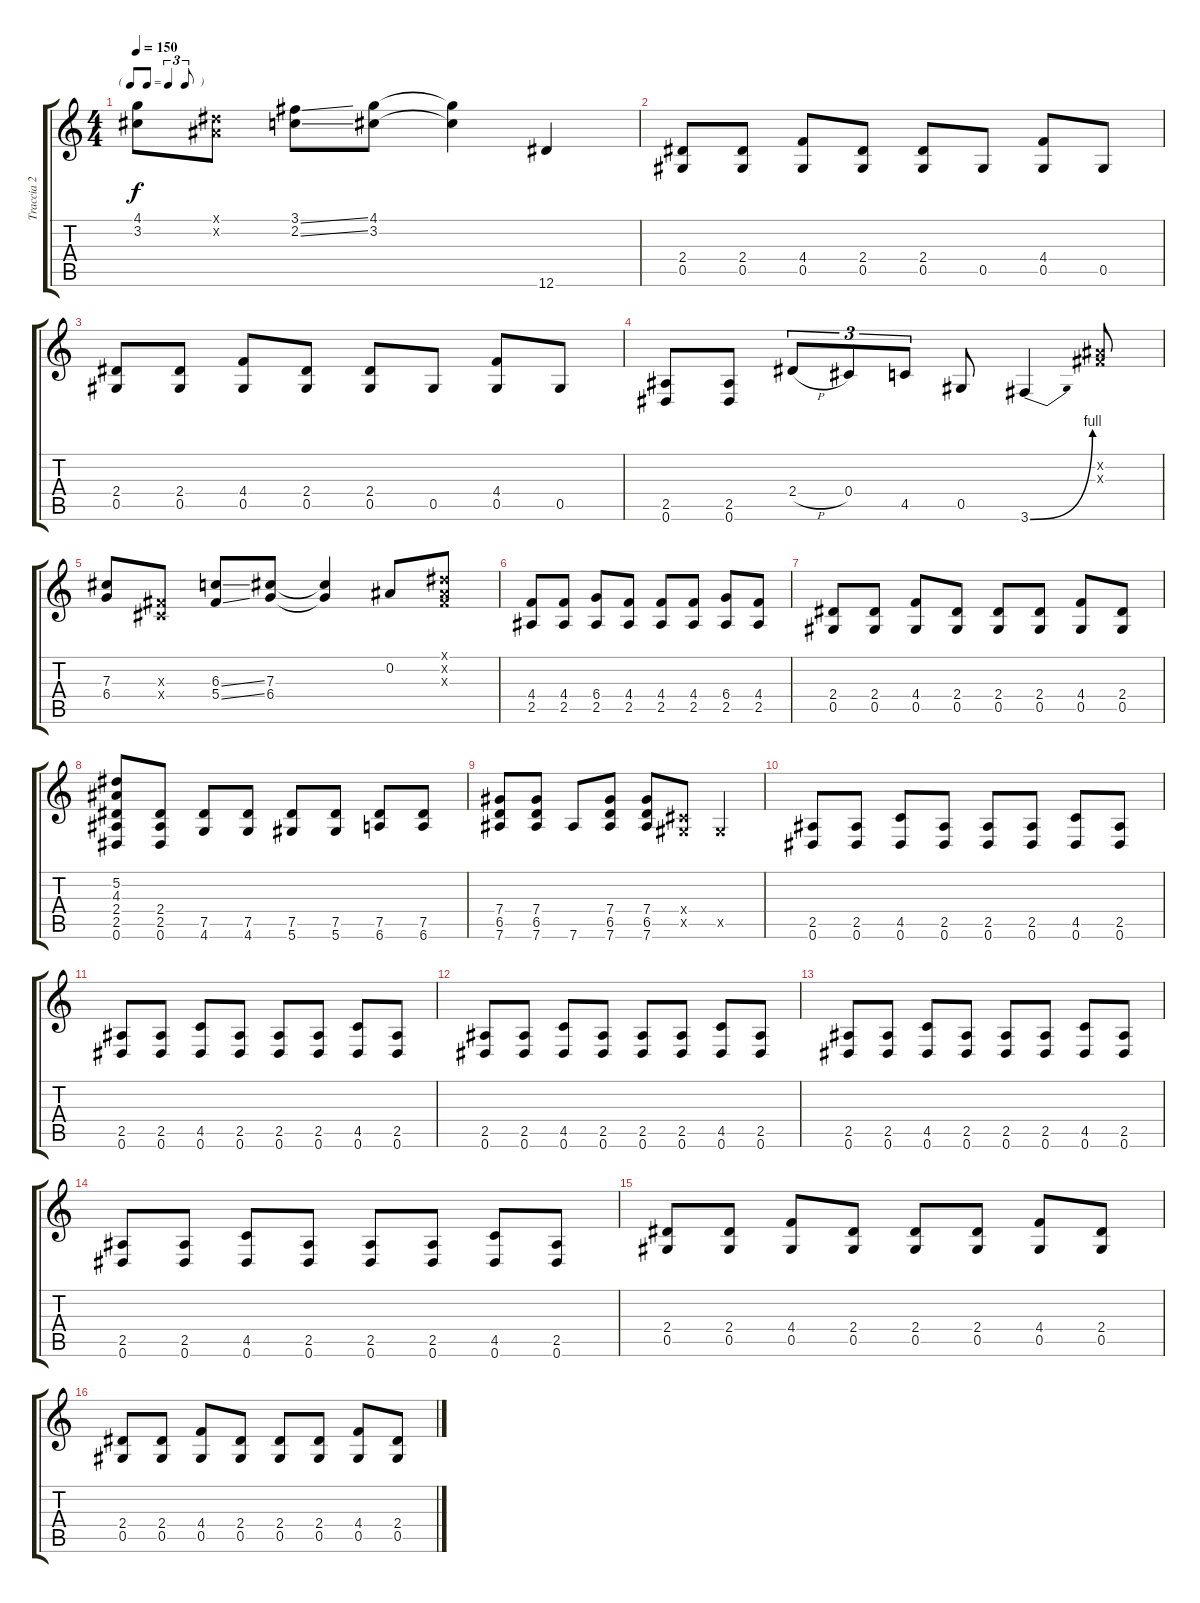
\track ("Traccia 2" "Traccia 2") {instrument overdrivenguitar}
\staff {score tabs}
\tuning (Eb4 Bb3 Gb3 Db3 Ab2 Eb2) {hide}
\ts (4 4)
\tf triplet8th
\tempo 150
\clef g2
\ks c
(4.1 3.2).8{dy f} (0.1{x} 0.2{x}).8 (3.1{ss} 2.2{ss}).8 (4.1 3.2).8 (4.1{t} 3.2{t}).4 12.6.4 |
(2.4 0.5).8 (2.4 0.5).8 (4.4 0.5).8 (2.4 0.5).8 (2.4 0.5).8 0.5.8 (4.4 0.5).8 0.5.8 |
(2.4 0.5).8 (2.4 0.5).8 (4.4 0.5).8 (2.4 0.5).8 (2.4 0.5).8 0.5.8 (4.4 0.5).8 0.5.8 |
(2.5 0.6).8 (2.5 0.6).8 2.4{h}.8{tu (3 2)} 0.4.8{tu (3 2)} 4.5.8{tu (3 2)} 0.5.8 3.6{be (bend 0 0 60 4)}.4 (0.2{x} 0.3{x}).8 |
(7.3 6.4).8 (0.3{x} 0.4{x}).8 (6.3{ss} 5.4{ss}).8 (7.3 6.4).8 (7.3{t} 6.4{t}).4 0.2.8 (0.1{x} 0.2{x} 0.3{x}).8 |
(4.4 2.5).8 (4.4 2.5).8 (6.4 2.5).8 (4.4 2.5).8 (4.4 2.5).8 (4.4 2.5).8 (6.4 2.5).8 (4.4 2.5).8 |
(2.4 0.5).8 (2.4 0.5).8 (4.4 0.5).8 (2.4 0.5).8 (2.4 0.5).8 (2.4 0.5).8 (4.4 0.5).8 (2.4 0.5).8 |
(5.2 4.3 2.4 2.5 0.6).8 (2.4 2.5 0.6).8 (7.5 4.6).8 (7.5 4.6).8 (7.5 5.6).8 (7.5 5.6).8 (7.5 6.6).8 (7.5 6.6).8 |
(7.4 6.5 7.6).8 (7.4 6.5 7.6).8 7.6.8 (7.4 6.5 7.6).8 (7.4 6.5 7.6).8 (0.4{x} 0.5{x}).8 0.5{x}.4 |
(2.5 0.6).8 (2.5 0.6).8 (4.5 0.6).8 (2.5 0.6).8 (2.5 0.6).8 (2.5 0.6).8 (4.5 0.6).8 (2.5 0.6).8 |
(2.5 0.6).8 (2.5 0.6).8 (4.5 0.6).8 (2.5 0.6).8 (2.5 0.6).8 (2.5 0.6).8 (4.5 0.6).8 (2.5 0.6).8 |
(2.5 0.6).8 (2.5 0.6).8 (4.5 0.6).8 (2.5 0.6).8 (2.5 0.6).8 (2.5 0.6).8 (4.5 0.6).8 (2.5 0.6).8 |
(2.5 0.6).8 (2.5 0.6).8 (4.5 0.6).8 (2.5 0.6).8 (2.5 0.6).8 (2.5 0.6).8 (4.5 0.6).8 (2.5 0.6).8 |
(2.5 0.6).8 (2.5 0.6).8 (4.5 0.6).8 (2.5 0.6).8 (2.5 0.6).8 (2.5 0.6).8 (4.5 0.6).8 (2.5 0.6).8 |
(2.4 0.5).8 (2.4 0.5).8 (4.4 0.5).8 (2.4 0.5).8 (2.4 0.5).8 (2.4 0.5).8 (4.4 0.5).8 (2.4 0.5).8 |
(2.4 0.5).8 (2.4 0.5).8 (4.4 0.5).8 (2.4 0.5).8 (2.4 0.5).8 (2.4 0.5).8 (4.4 0.5).8 (2.4 0.5).8
